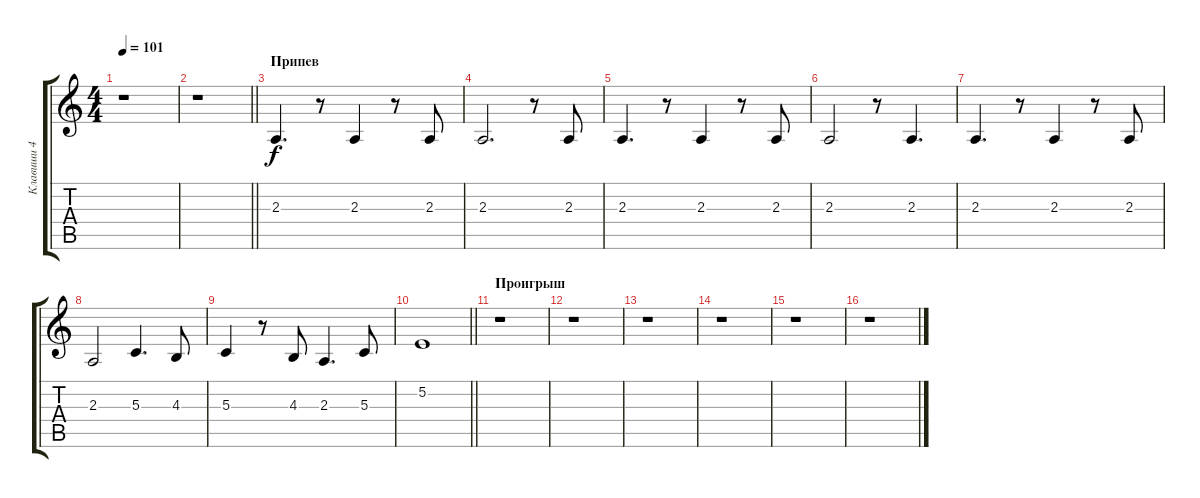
\track ("Клавиши 4" "Клавиши 4") {instrument tuba}
\staff {score tabs}
\tuning (E4 B3 G3 D3 A2 E2) {hide}
\ts (4 4)
\tempo 101
\clef g2
\ks c
r.1{dy f} |
\barLineRight lightlight
r.1 |
\section ("" "Припев")
2.3.4{d} r.8 2.3.4 r.8 2.3.8 |
2.3.2{d} r.8 2.3.8 |
2.3.4{d} r.8 2.3.4 r.8 2.3.8 |
2.3.2 r.8 2.3.4{d} |
2.3.4{d} r.8 2.3.4 r.8 2.3.8 |
2.3.2 5.3.4{d} 4.3.8 |
5.3.4 r.8 4.3.8 2.3.4{d} 5.3.8 |
\barLineRight lightlight
5.2.1 |
\section ("" "Проигрыш")
r.1 |
r.1 |
r.1 |
r.1 |
r.1 |
r.1
